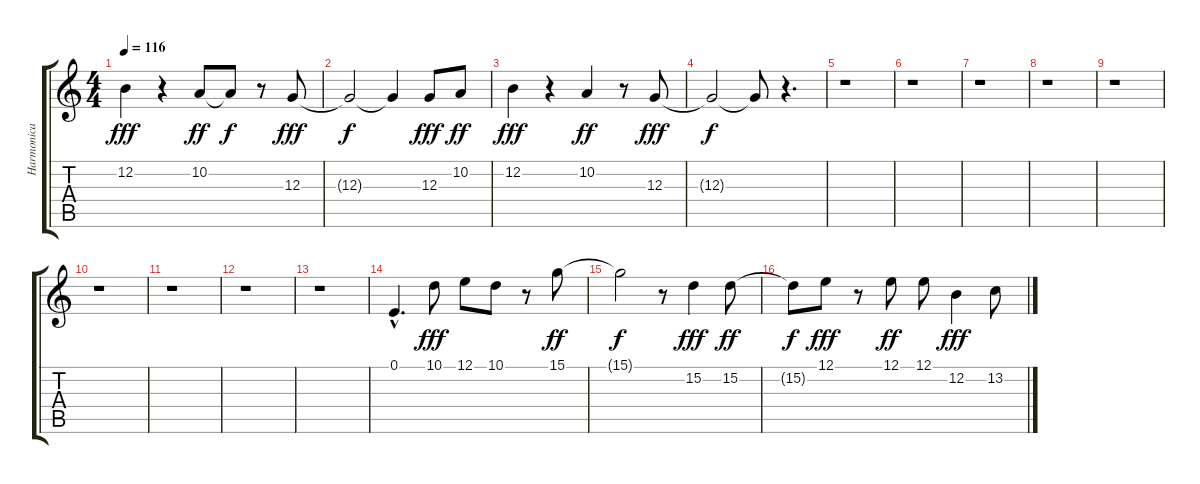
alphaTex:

\track ("Harmonica (Voice)" "Harmonica ") {instrument harmonica}
\staff {score tabs}
\tuning (E4 B3 G3 D3 A2 E2) {hide}
\ts (4 4)
\tempo 116
\clef g2
\ks c
12.2.4{dy fff} r.4 10.2.8{dy ff} 10.2{t}.8{dy f} r.8 12.3.8{dy fff} |
12.3{t}.2{dy f} 12.3{t}.4 12.3.8{dy fff} 10.2.8{dy ff} |
12.2.4{dy fff} r.4 10.2.4{dy ff} r.8 12.3.8{dy fff} |
12.3{t}.2{dy f} 12.3{t}.8 r.4{d} |
r.1 |
r.1 |
r.1 |
r.1 |
r.1 |
r.1 |
r.1 |
r.1 |
r.1 |
0.1{hac}.4{d} 10.1.8{dy fff} 12.1.8 10.1.8 r.8 15.1.8{dy ff} |
15.1{t}.2{dy f} r.8 15.2.4{dy fff} 15.2.8{dy ff} |
15.2{t}.8{dy f} 12.1.8{dy fff} r.8 12.1.8{dy ff} 12.1.8 12.2.4{dy fff} 13.2.8
